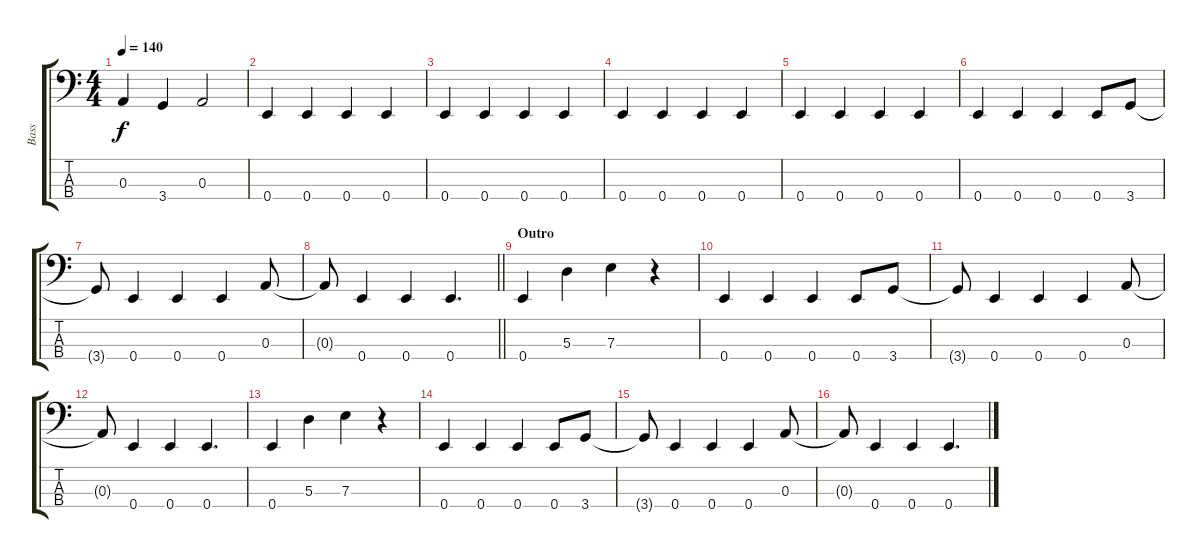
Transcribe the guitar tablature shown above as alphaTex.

\track ("Bass" "Bass") {instrument electricbassfinger}
\staff {score tabs}
\tuning (G2 D2 A1 E1) {hide}
\ts (4 4)
\tempo 140
\clef f4
\ks c
0.3.4{dy f} 3.4.4 0.3.2 |
0.4.4 0.4.4 0.4.4 0.4.4 |
0.4.4 0.4.4 0.4.4 0.4.4 |
0.4.4 0.4.4 0.4.4 0.4.4 |
0.4.4 0.4.4 0.4.4 0.4.4 |
0.4.4 0.4.4 0.4.4 0.4.8 3.4.8 |
3.4{t}.8 0.4.4 0.4.4 0.4.4 0.3.8 |
\barLineRight lightlight
0.3{t}.8 0.4.4 0.4.4 0.4.4{d} |
\section ("" "Outro")
0.4.4 5.3.4 7.3.4 r.4 |
0.4.4 0.4.4 0.4.4 0.4.8 3.4.8 |
3.4{t}.8 0.4.4 0.4.4 0.4.4 0.3.8 |
0.3{t}.8 0.4.4 0.4.4 0.4.4{d} |
0.4.4 5.3.4 7.3.4 r.4 |
0.4.4 0.4.4 0.4.4 0.4.8 3.4.8 |
3.4{t}.8 0.4.4 0.4.4 0.4.4 0.3.8 |
0.3{t}.8 0.4.4 0.4.4 0.4.4{d}
